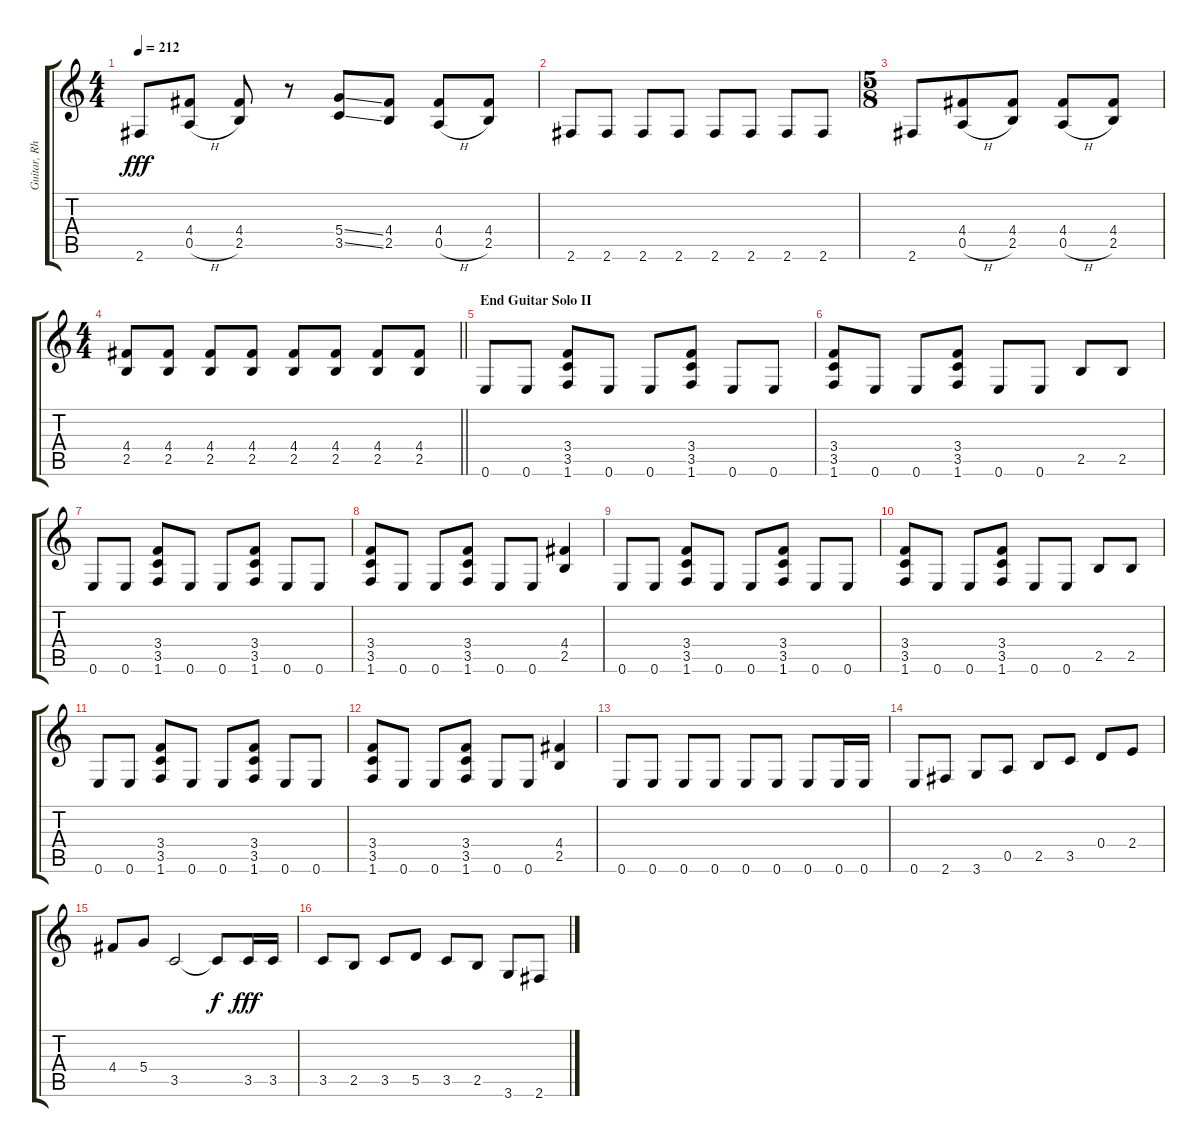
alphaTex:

\track ("Guitar, Rhythm (Hetfield)" "Guitar, Rh") {instrument distortionguitar}
\staff {score tabs}
\tuning (E4 B3 G3 D3 A2 E2) {hide}
\ts (4 4)
\tempo 212
\clef g2
\ks c
2.6.8{dy fff} (4.4 0.5{h}).8 (4.4 2.5).8 r.8 (5.4{ss} 3.5{ss}).8 (4.4 2.5).8 (4.4 0.5{h}).8 (4.4 2.5).8 |
2.6.8 2.6.8 2.6.8 2.6.8 2.6.8 2.6.8 2.6.8 2.6.8 |
\ts (5 8)
2.6.8 (4.4 0.5{h}).8 (4.4 2.5).8 (4.4 0.5{h}).8 (4.4 2.5).8 |
\ts (4 4)
\barLineRight lightlight
(4.4 2.5).8 (4.4 2.5).8 (4.4 2.5).8 (4.4 2.5).8 (4.4 2.5).8 (4.4 2.5).8 (4.4 2.5).8 (4.4 2.5).8 |
\section ("" "End Guitar Solo II")
0.6.8 0.6.8 (3.4 3.5 1.6).8 0.6.8 0.6.8 (3.4 3.5 1.6).8 0.6.8 0.6.8 |
(3.4 3.5 1.6).8 0.6.8 0.6.8 (3.4 3.5 1.6).8 0.6.8 0.6.8 2.5.8 2.5.8 |
0.6.8 0.6.8 (3.4 3.5 1.6).8 0.6.8 0.6.8 (3.4 3.5 1.6).8 0.6.8 0.6.8 |
(3.4 3.5 1.6).8 0.6.8 0.6.8 (3.4 3.5 1.6).8 0.6.8 0.6.8 (4.4 2.5).4 |
0.6.8 0.6.8 (3.4 3.5 1.6).8 0.6.8 0.6.8 (3.4 3.5 1.6).8 0.6.8 0.6.8 |
(3.4 3.5 1.6).8 0.6.8 0.6.8 (3.4 3.5 1.6).8 0.6.8 0.6.8 2.5.8 2.5.8 |
0.6.8 0.6.8 (3.4 3.5 1.6).8 0.6.8 0.6.8 (3.4 3.5 1.6).8 0.6.8 0.6.8 |
(3.4 3.5 1.6).8 0.6.8 0.6.8 (3.4 3.5 1.6).8 0.6.8 0.6.8 (4.4 2.5).4 |
0.6.8 0.6.8 0.6.8 0.6.8 0.6.8 0.6.8 0.6.8 0.6.16 0.6.16 |
0.6.8 2.6.8 3.6.8 0.5.8 2.5.8 3.5.8 0.4.8 2.4.8 |
4.4.8 5.4.8 3.5.2 3.5{t}.8{dy f} 3.5.16{dy fff} 3.5.16 |
3.5.8 2.5.8 3.5.8 5.5.8 3.5.8 2.5.8 3.6.8 2.6.8
